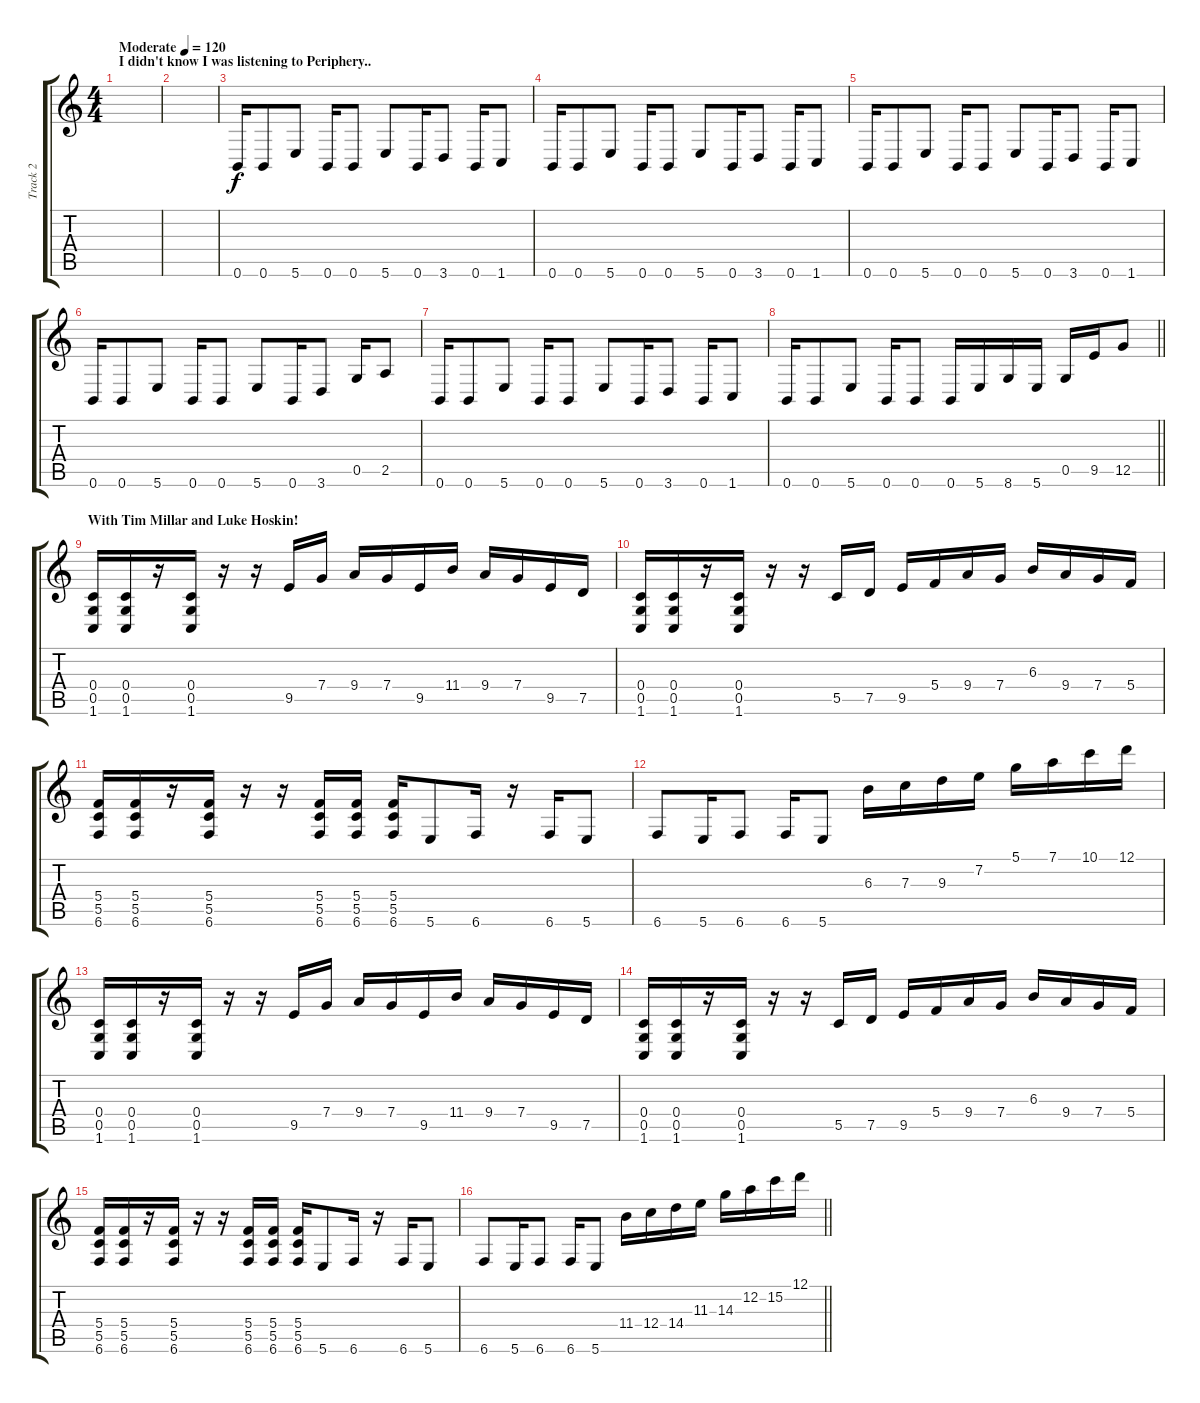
\track ("Track 2" "Track 2") {instrument overdrivenguitar}
\staff {score tabs}
\tuning (D4 A3 F3 C3 G2 B1) {hide}
\ts (4 4)
\section ("" "I didn't know I was listening to Periphery..")
\tempo (120 "Moderate")
\clef g2
\ks c
|
|
0.6.16 0.6.8 5.6.8 0.6.16 0.6.8 5.6.8 0.6.16 3.6.8 0.6.16 1.6.8 |
0.6.16 0.6.8 5.6.8 0.6.16 0.6.8 5.6.8 0.6.16 3.6.8 0.6.16 1.6.8 |
0.6.16 0.6.8 5.6.8 0.6.16 0.6.8 5.6.8 0.6.16 3.6.8 0.6.16 1.6.8 |
0.6.16 0.6.8 5.6.8 0.6.16 0.6.8 5.6.8 0.6.16 3.6.8 0.5.16 2.5.8 |
0.6.16 0.6.8 5.6.8 0.6.16 0.6.8 5.6.8 0.6.16 3.6.8 0.6.16 1.6.8 |
\barLineRight lightlight
0.6.16 0.6.8 5.6.8 0.6.16 0.6.8 0.6.16 5.6.16 8.6.16 5.6.16 0.5.16 9.5.16 12.5.8 |
\section ("" "With Tim Millar and Luke Hoskin!")
(0.4 0.5 1.6).16 (0.4 0.5 1.6).16 r.16 (0.4 0.5 1.6).16 r.16 r.16 9.5.16 7.4.16 9.4.16 7.4.16 9.5.16 11.4.16 9.4.16 7.4.16 9.5.16 7.5.16 |
(0.4 0.5 1.6).16 (0.4 0.5 1.6).16 r.16 (0.4 0.5 1.6).16 r.16 r.16 5.5.16 7.5.16 9.5.16 5.4.16 9.4.16 7.4.16 6.3.16 9.4.16 7.4.16 5.4.16 |
(5.4 5.5 6.6).16 (5.4 5.5 6.6).16 r.16 (5.4 5.5 6.6).16 r.16 r.16 (5.4 5.5 6.6).16 (5.4 5.5 6.6).16 (5.4 5.5 6.6).16 5.6.8 6.6.16 r.16 6.6.16 5.6.8 |
6.6.8 5.6.16 6.6.8 6.6.16 5.6.8 6.3.16 7.3.16 9.3.16 7.2.16 5.1.16 7.1.16 10.1.16 12.1.16 |
(0.4 0.5 1.6).16 (0.4 0.5 1.6).16 r.16 (0.4 0.5 1.6).16 r.16 r.16 9.5.16 7.4.16 9.4.16 7.4.16 9.5.16 11.4.16 9.4.16 7.4.16 9.5.16 7.5.16 |
(0.4 0.5 1.6).16 (0.4 0.5 1.6).16 r.16 (0.4 0.5 1.6).16 r.16 r.16 5.5.16 7.5.16 9.5.16 5.4.16 9.4.16 7.4.16 6.3.16 9.4.16 7.4.16 5.4.16 |
(5.4 5.5 6.6).16 (5.4 5.5 6.6).16 r.16 (5.4 5.5 6.6).16 r.16 r.16 (5.4 5.5 6.6).16 (5.4 5.5 6.6).16 (5.4 5.5 6.6).16 5.6.8 6.6.16 r.16 6.6.16 5.6.8 |
\barLineRight lightlight
6.6.8 5.6.16 6.6.8 6.6.16 5.6.8 11.4.16 12.4.16 14.4.16 11.3.16 14.3.16 12.2.16 15.2.16 12.1.16
